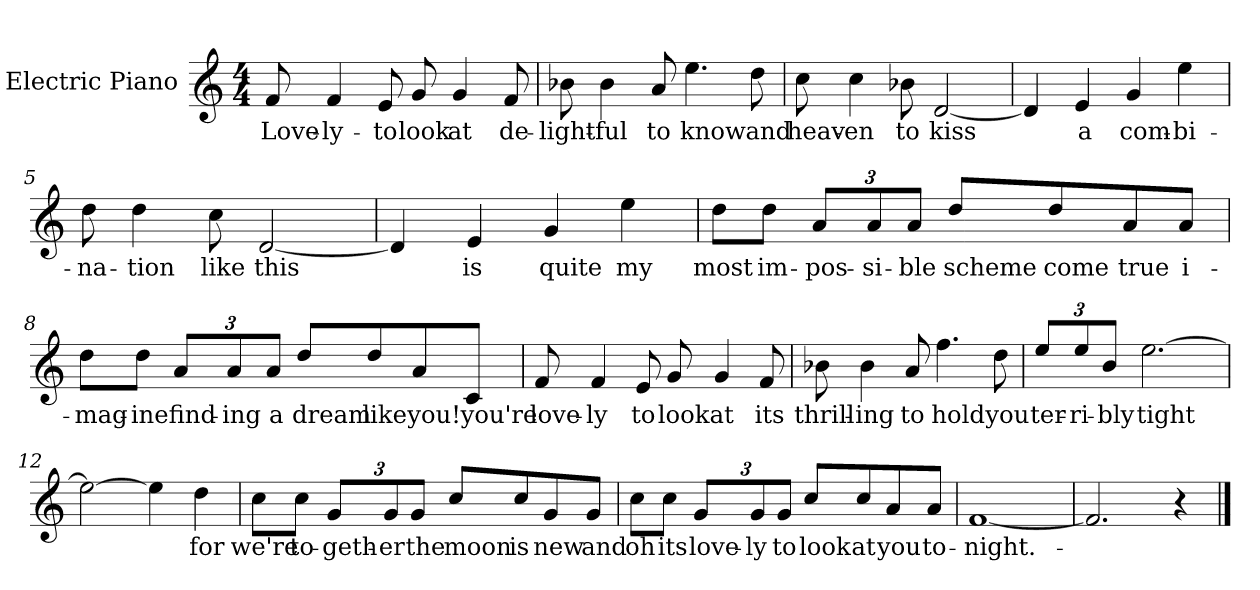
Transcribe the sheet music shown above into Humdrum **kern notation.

**kern	**text
*part1	*part1
*staff1	*staff1
*I"Electric Piano	*
*I'E.Pno	*
*clefG2	*
*k[]	*
*C:	*
*M4/4	*
=1	=1
8f/	Love-
4f/	-ly-
8e/	to
8g/	look
4g/	at
8f/	de-
=2	=2
8b-X\	-light-
4b-\	ful
8a/	to
4.ee\	know
8dd\	and
=3	=3
8cc\	heav-
4cc\	-en
8b-X\	to
[2d/	kiss
=4	=4
4d/]	.
4e/	a
4g/	com-
4ee\	bi-
!!LO:LB:g=z
=5	=5
8dd\	-na-
4dd\	-tion
8cc\	like
[2d/	this
=6	=6
4d/]	.
4e/	is
4g/	quite
4ee\	my
=7	=7
8dd\L	most
8dd\J	im-
*Xbrackettup	*
12a/L	-pos-
12a/	-si-
12a/J	-ble
8dd/L	scheme
8dd/	come
8a/	true
8a/J	i-
=8	=8
8dd\L	-mag-
8dd\J	-ine
12a/L	find-
12a/	-ing
12a/J	a
8dd/L	dream
8dd/	like
8a/	you!
8c/J	you're
!!LO:LB:g=z
=9	=9
8f/	love-
4f/	-ly
8e/	to
8g/	look
4g/	at
8f/	its
=10	=10
8b-X\	thrill-
4b-\	-ing
8a/	to
4.ff\	hold
8dd\	you
=11	=11
12ee/L	ter-
12ee/	-ri-
12b/J	-bly
[2.ee\	tight
=12	=12
2ee\_	.
4ee\]	.
4dd\	for
!!LO:LB:g=z
=13	=13
8cc\L	we're
8cc\J	to-
12g/L	-geth-
12g/	-er
12g/J	the
8cc/L	moon
8cc/	is
8g/	new
8g/J	and
=14	=14
8cc\L	oh
8cc\J	its
12g/L	love-
12g/	-ly
12g/J	to
8cc/L	look
8cc/	at
8a/	you
8a/J	to-
=15	=15
[1f	-night.-
=16	=16
2.f/]	.
4r	.
==	==
*-	*-
